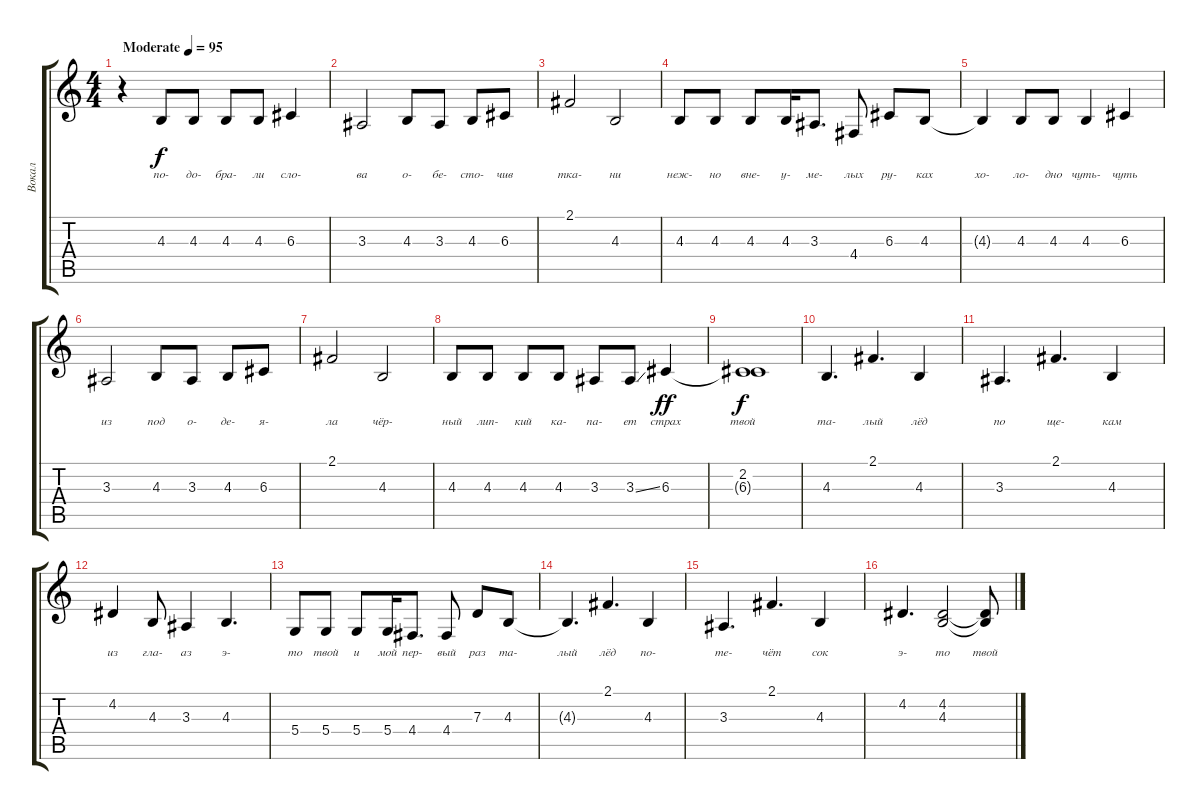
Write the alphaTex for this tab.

\track ("Вокал" "Вокал") {instrument lead8bassandlead}
\staff {score tabs}
\tuning (E4 B3 G3 D3 A2 E2) {hide}
\ts (4 4)
\tempo (95 "Moderate")
\clef g2
\ks c
r.4{dy f instrument lead8bassandlead} 4.3.8{lyrics (0 "по-") lyrics (1 "") lyrics (2 "") lyrics (3 "") lyrics (4 "")} 4.3.8{lyrics (0 "до-") lyrics (1 "") lyrics (2 "") lyrics (3 "") lyrics (4 "")} 4.3.8{lyrics (0 "бра-") lyrics (1 "") lyrics (2 "") lyrics (3 "") lyrics (4 "")} 4.3.8{lyrics (0 "ли") lyrics (1 "") lyrics (2 "") lyrics (3 "") lyrics (4 "")} 6.3.4{lyrics (0 "сло-") lyrics (1 "") lyrics (2 "") lyrics (3 "") lyrics (4 "")} |
3.3.2{lyrics (0 "ва") lyrics (1 "") lyrics (2 "") lyrics (3 "") lyrics (4 "")} 4.3.8{lyrics (0 "о-") lyrics (1 "") lyrics (2 "") lyrics (3 "") lyrics (4 "")} 3.3.8{lyrics (0 "бе-") lyrics (1 "") lyrics (2 "") lyrics (3 "") lyrics (4 "")} 4.3.8{lyrics (0 "сто-") lyrics (1 "") lyrics (2 "") lyrics (3 "") lyrics (4 "")} 6.3.8{lyrics (0 "чив") lyrics (1 "") lyrics (2 "") lyrics (3 "") lyrics (4 "")} |
2.1.2{lyrics (0 "тка-") lyrics (1 "") lyrics (2 "") lyrics (3 "") lyrics (4 "")} 4.3.2{lyrics (0 "ни") lyrics (1 "") lyrics (2 "") lyrics (3 "") lyrics (4 "")} |
4.3.8{lyrics (0 "неж-") lyrics (1 "") lyrics (2 "") lyrics (3 "") lyrics (4 "")} 4.3.8{lyrics (0 "но") lyrics (1 "") lyrics (2 "") lyrics (3 "") lyrics (4 "")} 4.3.8{lyrics (0 "вне-") lyrics (1 "") lyrics (2 "") lyrics (3 "") lyrics (4 "")} 4.3.16{lyrics (0 "у-") lyrics (1 "") lyrics (2 "") lyrics (3 "") lyrics (4 "")} 3.3.8{d lyrics (0 "ме-") lyrics (1 "") lyrics (2 "") lyrics (3 "") lyrics (4 "")} 4.4.8{lyrics (0 "лых") lyrics (1 "") lyrics (2 "") lyrics (3 "") lyrics (4 "")} 6.3.8{lyrics (0 "ру-") lyrics (1 "") lyrics (2 "") lyrics (3 "") lyrics (4 "")} 4.3.8{lyrics (0 "ках") lyrics (1 "") lyrics (2 "") lyrics (3 "") lyrics (4 "")} |
4.3{t}.4{lyrics (0 "хо-") lyrics (1 "") lyrics (2 "") lyrics (3 "") lyrics (4 "")} 4.3.8{lyrics (0 "ло-") lyrics (1 "") lyrics (2 "") lyrics (3 "") lyrics (4 "")} 4.3.8{lyrics (0 "дно") lyrics (1 "") lyrics (2 "") lyrics (3 "") lyrics (4 "")} 4.3.4{lyrics (0 "чуть-") lyrics (1 "") lyrics (2 "") lyrics (3 "") lyrics (4 "")} 6.3.4{lyrics (0 "чуть") lyrics (1 "") lyrics (2 "") lyrics (3 "") lyrics (4 "")} |
3.3.2{lyrics (0 "из") lyrics (1 "") lyrics (2 "") lyrics (3 "") lyrics (4 "")} 4.3.8{lyrics (0 "под") lyrics (1 "") lyrics (2 "") lyrics (3 "") lyrics (4 "")} 3.3.8{lyrics (0 "о-") lyrics (1 "") lyrics (2 "") lyrics (3 "") lyrics (4 "")} 4.3.8{lyrics (0 "де-") lyrics (1 "") lyrics (2 "") lyrics (3 "") lyrics (4 "")} 6.3.8{lyrics (0 "я-") lyrics (1 "") lyrics (2 "") lyrics (3 "") lyrics (4 "")} |
2.1.2{lyrics (0 "ла") lyrics (1 "") lyrics (2 "") lyrics (3 "") lyrics (4 "")} 4.3.2{lyrics (0 "чёр-") lyrics (1 "") lyrics (2 "") lyrics (3 "") lyrics (4 "")} |
4.3.8{lyrics (0 "ный") lyrics (1 "") lyrics (2 "") lyrics (3 "") lyrics (4 "")} 4.3.8{lyrics (0 "лип-") lyrics (1 "") lyrics (2 "") lyrics (3 "") lyrics (4 "")} 4.3.8{lyrics (0 "кий") lyrics (1 "") lyrics (2 "") lyrics (3 "") lyrics (4 "")} 4.3.8{lyrics (0 "ка-") lyrics (1 "") lyrics (2 "") lyrics (3 "") lyrics (4 "")} 3.3.8{lyrics (0 "па-") lyrics (1 "") lyrics (2 "") lyrics (3 "") lyrics (4 "")} 3.3{ss}.8{lyrics (0 "ет") lyrics (1 "") lyrics (2 "") lyrics (3 "") lyrics (4 "")} 6.3.4{lyrics (0 "страх") lyrics (1 "") lyrics (2 "") lyrics (3 "") lyrics (4 "") dy ff} |
(2.2 6.3{t}).1{lyrics (0 "твой") lyrics (1 "") lyrics (2 "") lyrics (3 "") lyrics (4 "") dy f} |
4.3.4{d lyrics (0 "та-") lyrics (1 "") lyrics (2 "") lyrics (3 "") lyrics (4 "")} 2.1.4{d lyrics (0 "лый") lyrics (1 "") lyrics (2 "") lyrics (3 "") lyrics (4 "")} 4.3.4{lyrics (0 "лёд") lyrics (1 "") lyrics (2 "") lyrics (3 "") lyrics (4 "")} |
3.3.4{d lyrics (0 "по") lyrics (1 "") lyrics (2 "") lyrics (3 "") lyrics (4 "")} 2.1.4{d lyrics (0 "ще-") lyrics (1 "") lyrics (2 "") lyrics (3 "") lyrics (4 "")} 4.3.4{lyrics (0 "кам") lyrics (1 "") lyrics (2 "") lyrics (3 "") lyrics (4 "")} |
4.2.4{lyrics (0 "из") lyrics (1 "") lyrics (2 "") lyrics (3 "") lyrics (4 "")} 4.3.8{lyrics (0 "гла-") lyrics (1 "") lyrics (2 "") lyrics (3 "") lyrics (4 "")} 3.3.4{lyrics (0 "аз") lyrics (1 "") lyrics (2 "") lyrics (3 "") lyrics (4 "")} 4.3.4{d lyrics (0 "э-") lyrics (1 "") lyrics (2 "") lyrics (3 "") lyrics (4 "")} |
5.4.8{lyrics (0 "то") lyrics (1 "") lyrics (2 "") lyrics (3 "") lyrics (4 "")} 5.4.8{lyrics (0 "твой") lyrics (1 "") lyrics (2 "") lyrics (3 "") lyrics (4 "")} 5.4.8{lyrics (0 "и") lyrics (1 "") lyrics (2 "") lyrics (3 "") lyrics (4 "")} 5.4.16{lyrics (0 "мой") lyrics (1 "") lyrics (2 "") lyrics (3 "") lyrics (4 "")} 4.4.8{d lyrics (0 "пер-") lyrics (1 "") lyrics (2 "") lyrics (3 "") lyrics (4 "")} 4.4.8{lyrics (0 "вый") lyrics (1 "") lyrics (2 "") lyrics (3 "") lyrics (4 "")} 7.3.8{lyrics (0 "раз") lyrics (1 "") lyrics (2 "") lyrics (3 "") lyrics (4 "")} 4.3.8{lyrics (0 "та-") lyrics (1 "") lyrics (2 "") lyrics (3 "") lyrics (4 "")} |
4.3{t}.4{d lyrics (0 "лый") lyrics (1 "") lyrics (2 "") lyrics (3 "") lyrics (4 "")} 2.1.4{d lyrics (0 "лёд") lyrics (1 "") lyrics (2 "") lyrics (3 "") lyrics (4 "")} 4.3.4{lyrics (0 "по-") lyrics (1 "") lyrics (2 "") lyrics (3 "") lyrics (4 "")} |
3.3.4{d lyrics (0 "те-") lyrics (1 "") lyrics (2 "") lyrics (3 "") lyrics (4 "")} 2.1.4{d lyrics (0 "чёт") lyrics (1 "") lyrics (2 "") lyrics (3 "") lyrics (4 "")} 4.3.4{lyrics (0 "сок") lyrics (1 "") lyrics (2 "") lyrics (3 "") lyrics (4 "")} |
4.2.4{d lyrics (0 "э-") lyrics (1 "") lyrics (2 "") lyrics (3 "") lyrics (4 "")} (4.2 4.3).2{lyrics (0 "то") lyrics (1 "") lyrics (2 "") lyrics (3 "") lyrics (4 "")} (4.2{t} 4.3{t}).8{lyrics (0 "твой") lyrics (1 "") lyrics (2 "") lyrics (3 "") lyrics (4 "")}
